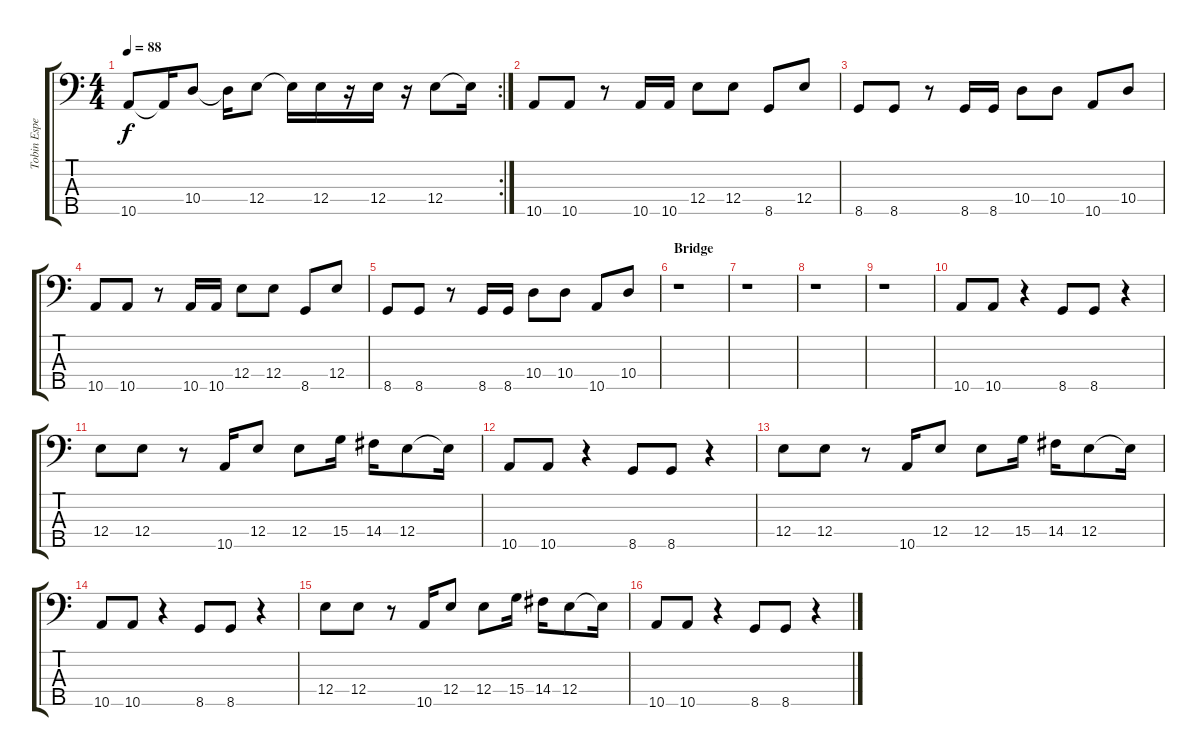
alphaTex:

\track ("Tobin Esperance" "Tobin Espe") {instrument electricbassfinger}
\staff {score tabs}
\tuning (G2 D2 A1 E1 B0) {hide}
\rc 2
\ts (4 4)
\tempo 88
\clef f4
\ks c
10.5.8{dy f} 10.5{t}.16 10.4.8 10.4{t}.16 12.4.8 12.4{t}.16 12.4.16 r.16 12.4.16 r.16 12.4.8 12.4{t}.16 |
10.5.8 10.5.8 r.8 10.5.16 10.5.16 12.4.8 12.4.8 8.5.8 12.4.8 |
8.5.8 8.5.8 r.8 8.5.16 8.5.16 10.4.8 10.4.8 10.5.8 10.4.8 |
10.5.8 10.5.8 r.8 10.5.16 10.5.16 12.4.8 12.4.8 8.5.8 12.4.8 |
8.5.8 8.5.8 r.8 8.5.16 8.5.16 10.4.8 10.4.8 10.5.8 10.4.8 |
\section ("" "Bridge")
r.1 |
r.1 |
r.1 |
r.1 |
10.5.8 10.5.8 r.4 8.5.8 8.5.8 r.4 |
12.4.8 12.4.8 r.8 10.5.16 12.4.8 12.4.8 15.4.16 14.4.16 12.4.8 12.4{t}.16 |
10.5.8 10.5.8 r.4 8.5.8 8.5.8 r.4 |
12.4.8 12.4.8 r.8 10.5.16 12.4.8 12.4.8 15.4.16 14.4.16 12.4.8 12.4{t}.16 |
10.5.8 10.5.8 r.4 8.5.8 8.5.8 r.4 |
12.4.8 12.4.8 r.8 10.5.16 12.4.8 12.4.8 15.4.16 14.4.16 12.4.8 12.4{t}.16 |
10.5.8 10.5.8 r.4 8.5.8 8.5.8 r.4
